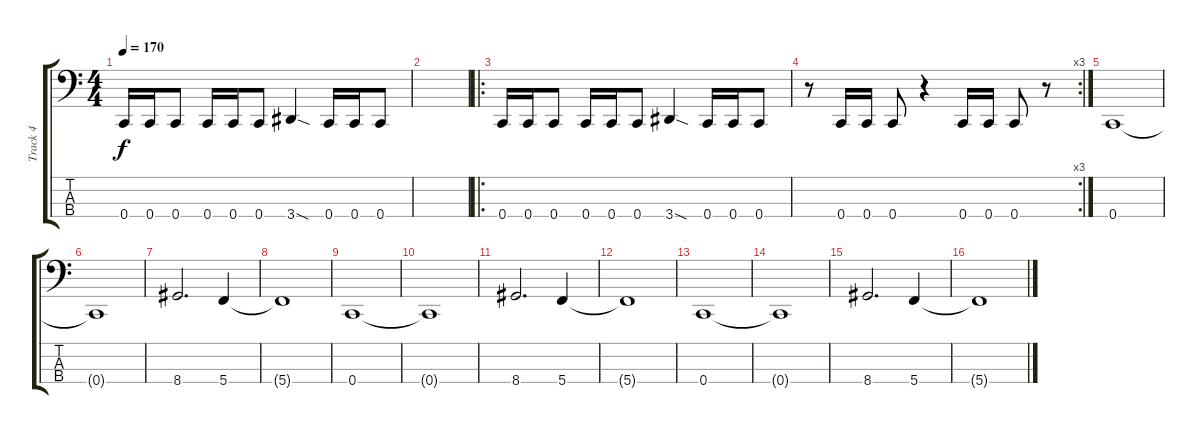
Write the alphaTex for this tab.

\track ("Track 4" "Track 4") {instrument electricbasspick}
\staff {score tabs}
\tuning (F2 C2 G1 C1) {hide}
\ts (4 4)
\tempo 170
\clef f4
\ks c
0.4.16{dy f} 0.4.16 0.4.8 0.4.16 0.4.16 0.4.8 3.4{sod}.4 0.4.16 0.4.16 0.4.8 |
|
\ro
0.4.16 0.4.16 0.4.8 0.4.16 0.4.16 0.4.8 3.4{sod}.4 0.4.16 0.4.16 0.4.8 |
\rc 3
r.8 0.4.16 0.4.16 0.4.8 r.4 0.4.16 0.4.16 0.4.8 r.8 |
0.4.1 |
0.4{t}.1 |
8.4.2{d} 5.4.4 |
5.4{t}.1 |
0.4.1 |
0.4{t}.1 |
8.4.2{d} 5.4.4 |
5.4{t}.1 |
0.4.1 |
0.4{t}.1 |
8.4.2{d} 5.4.4 |
5.4{t}.1
